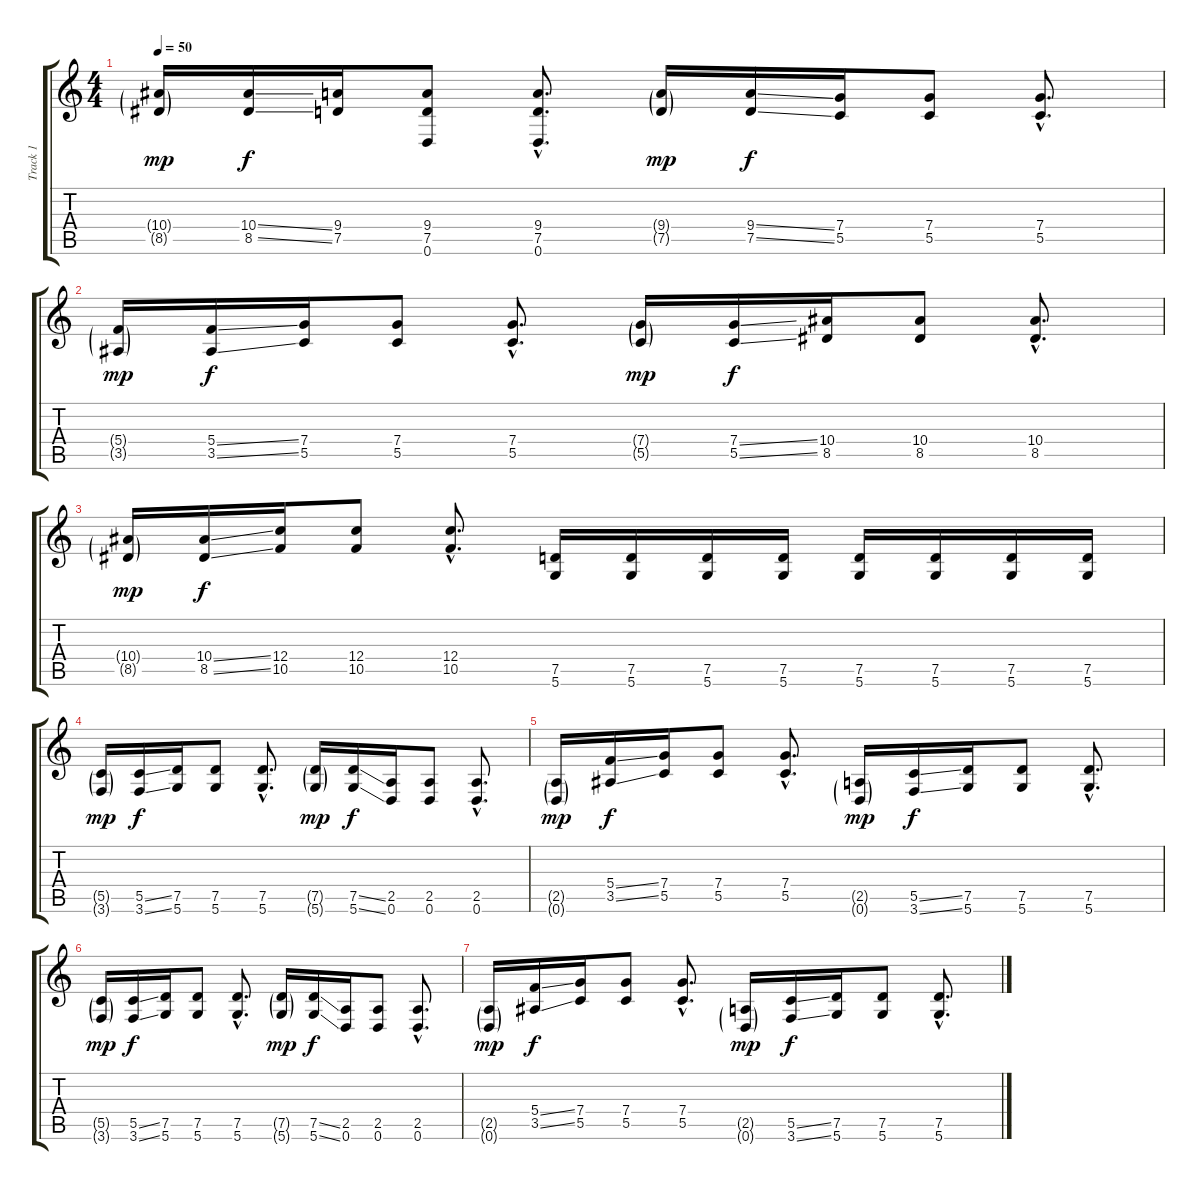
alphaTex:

\track ("Track 1" "Track 1") {instrument distortionguitar}
\staff {score tabs}
\tuning (D4 A3 F3 C3 G2 D2) {hide}
\ts (4 4)
\tempo 50
\clef g2
\ks c
(10.4{g} 8.5{g}).16{dy mp} (10.4{ss} 8.5{ss}).16{dy f} (9.4 7.5).16 (9.4 7.5 0.6).8 (9.4{hac} 7.5{hac} 0.6{hac}).8{d} (9.4{g} 7.5{g}).16{dy mp} (9.4{ss} 7.5{ss}).16{dy f} (7.4 5.5).16 (7.4 5.5).8 (7.4{hac} 5.5{hac}).8{d} |
(5.4{g} 3.5{g}).16{dy mp} (5.4{ss} 3.5{ss}).16{dy f} (7.4 5.5).16 (7.4 5.5).8 (7.4{hac} 5.5{hac}).8{d} (7.4{g} 5.5{g}).16{dy mp} (7.4{ss} 5.5{ss}).16{dy f} (10.4 8.5).16 (10.4 8.5).8 (10.4{hac} 8.5{hac}).8{d} |
(10.4{g} 8.5{g}).16{dy mp} (10.4{ss} 8.5{ss}).16{dy f} (12.4 10.5).16 (12.4 10.5).8 (12.4{hac} 10.5{hac}).8{d} (7.5 5.6).16 (7.5 5.6).16 (7.5 5.6).16 (7.5 5.6).16 (7.5 5.6).16 (7.5 5.6).16 (7.5 5.6).16 (7.5 5.6).16 |
(5.5{g} 3.6{g}).16{dy mp} (5.5{ss} 3.6{ss}).16{dy f} (7.5 5.6).16 (7.5 5.6).8 (7.5{hac} 5.6{hac}).8{d} (7.5{g} 5.6{g}).16{dy mp} (7.5{ss} 5.6{ss}).16{dy f} (2.5 0.6).16 (2.5 0.6).8 (2.5{hac} 0.6{hac}).8{d} |
(2.5{g} 0.6{g}).16{dy mp} (5.4{ss} 3.5{ss}).16{dy f} (7.4 5.5).16 (7.4 5.5).8 (7.4{hac} 5.5{hac}).8{d} (2.5{g} 0.6{g}).16{dy mp} (5.5{ss} 3.6{ss}).16{dy f} (7.5 5.6).16 (7.5 5.6).8 (7.5{hac} 5.6{hac}).8{d} |
(5.5{g} 3.6{g}).16{dy mp} (5.5{ss} 3.6{ss}).16{dy f} (7.5 5.6).16 (7.5 5.6).8 (7.5{hac} 5.6{hac}).8{d} (7.5{g} 5.6{g}).16{dy mp} (7.5{ss} 5.6{ss}).16{dy f} (2.5 0.6).16 (2.5 0.6).8 (2.5{hac} 0.6{hac}).8{d} |
(2.5{g} 0.6{g}).16{dy mp} (5.4{ss} 3.5{ss}).16{dy f} (7.4 5.5).16 (7.4 5.5).8 (7.4{hac} 5.5{hac}).8{d} (2.5{g} 0.6{g}).16{dy mp} (5.5{ss} 3.6{ss}).16{dy f} (7.5 5.6).16 (7.5 5.6).8 (7.5{hac} 5.6{hac}).8{d}
